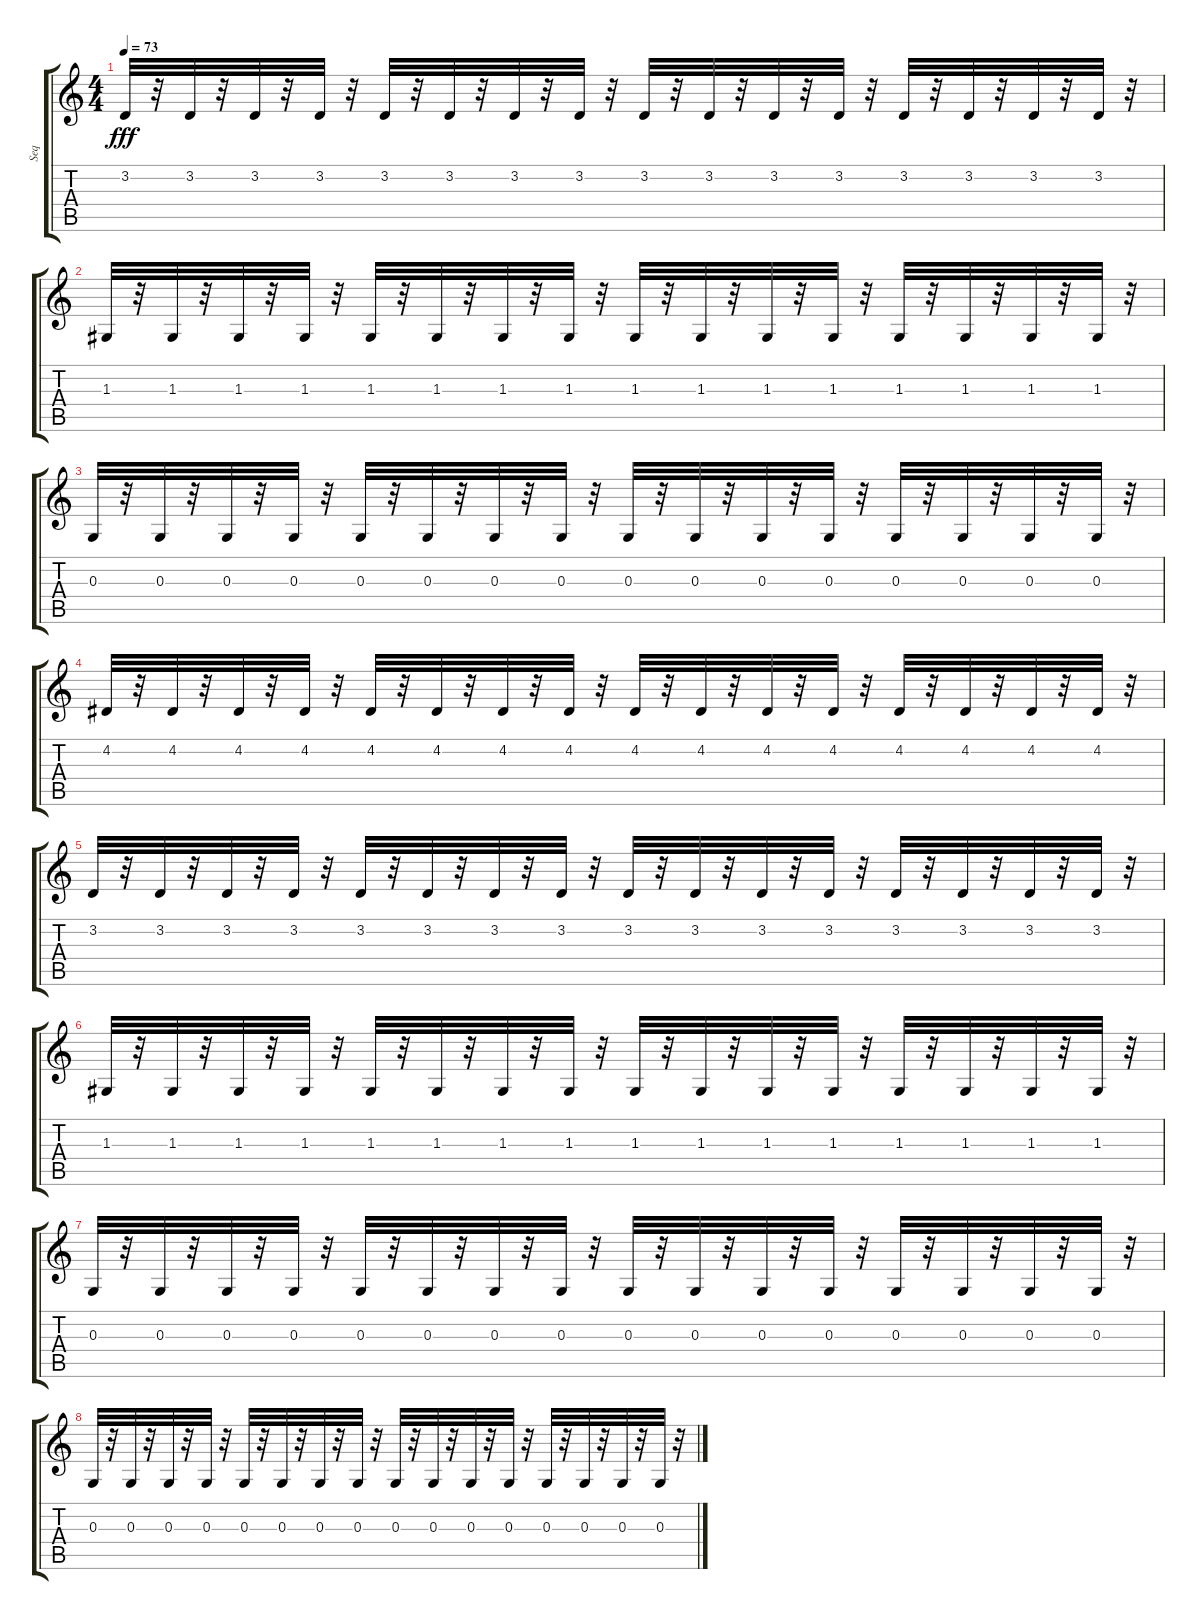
\track ("Seq" "Seq") {instrument percussiveorgan}
\staff {score tabs}
\tuning (E4 B3 G3 D3 A2 E2) {hide}
\ts (4 4)
\tempo 73
\clef g2
\ks c
3.2.32{dy fff} r.32 3.2.32 r.32 3.2.32 r.32 3.2.32 r.32 3.2.32 r.32 3.2.32 r.32 3.2.32 r.32 3.2.32 r.32 3.2.32 r.32 3.2.32 r.32 3.2.32 r.32 3.2.32 r.32 3.2.32 r.32 3.2.32 r.32 3.2.32 r.32 3.2.32 r.32 |
1.3.32 r.32 1.3.32 r.32 1.3.32 r.32 1.3.32 r.32 1.3.32 r.32 1.3.32 r.32 1.3.32 r.32 1.3.32 r.32 1.3.32 r.32 1.3.32 r.32 1.3.32 r.32 1.3.32 r.32 1.3.32 r.32 1.3.32 r.32 1.3.32 r.32 1.3.32 r.32 |
0.3.32 r.32 0.3.32 r.32 0.3.32 r.32 0.3.32 r.32 0.3.32 r.32 0.3.32 r.32 0.3.32 r.32 0.3.32 r.32 0.3.32 r.32 0.3.32 r.32 0.3.32 r.32 0.3.32 r.32 0.3.32 r.32 0.3.32 r.32 0.3.32 r.32 0.3.32 r.32 |
4.2.32 r.32 4.2.32 r.32 4.2.32 r.32 4.2.32 r.32 4.2.32 r.32 4.2.32 r.32 4.2.32 r.32 4.2.32 r.32 4.2.32 r.32 4.2.32 r.32 4.2.32 r.32 4.2.32 r.32 4.2.32 r.32 4.2.32 r.32 4.2.32 r.32 4.2.32 r.32 |
3.2.32 r.32 3.2.32 r.32 3.2.32 r.32 3.2.32 r.32 3.2.32 r.32 3.2.32 r.32 3.2.32 r.32 3.2.32 r.32 3.2.32 r.32 3.2.32 r.32 3.2.32 r.32 3.2.32 r.32 3.2.32 r.32 3.2.32 r.32 3.2.32 r.32 3.2.32 r.32 |
1.3.32 r.32 1.3.32 r.32 1.3.32 r.32 1.3.32 r.32 1.3.32 r.32 1.3.32 r.32 1.3.32 r.32 1.3.32 r.32 1.3.32 r.32 1.3.32 r.32 1.3.32 r.32 1.3.32 r.32 1.3.32 r.32 1.3.32 r.32 1.3.32 r.32 1.3.32 r.32 |
0.3.32 r.32 0.3.32 r.32 0.3.32 r.32 0.3.32 r.32 0.3.32 r.32 0.3.32 r.32 0.3.32 r.32 0.3.32 r.32 0.3.32 r.32 0.3.32 r.32 0.3.32 r.32 0.3.32 r.32 0.3.32 r.32 0.3.32 r.32 0.3.32 r.32 0.3.32 r.32 |
0.3.32 r.32 0.3.32 r.32 0.3.32 r.32 0.3.32 r.32 0.3.32 r.32 0.3.32 r.32 0.3.32 r.32 0.3.32 r.32 0.3.32 r.32 0.3.32 r.32 0.3.32 r.32 0.3.32 r.32 0.3.32 r.32 0.3.32 r.32 0.3.32 r.32 0.3.32 r.32
